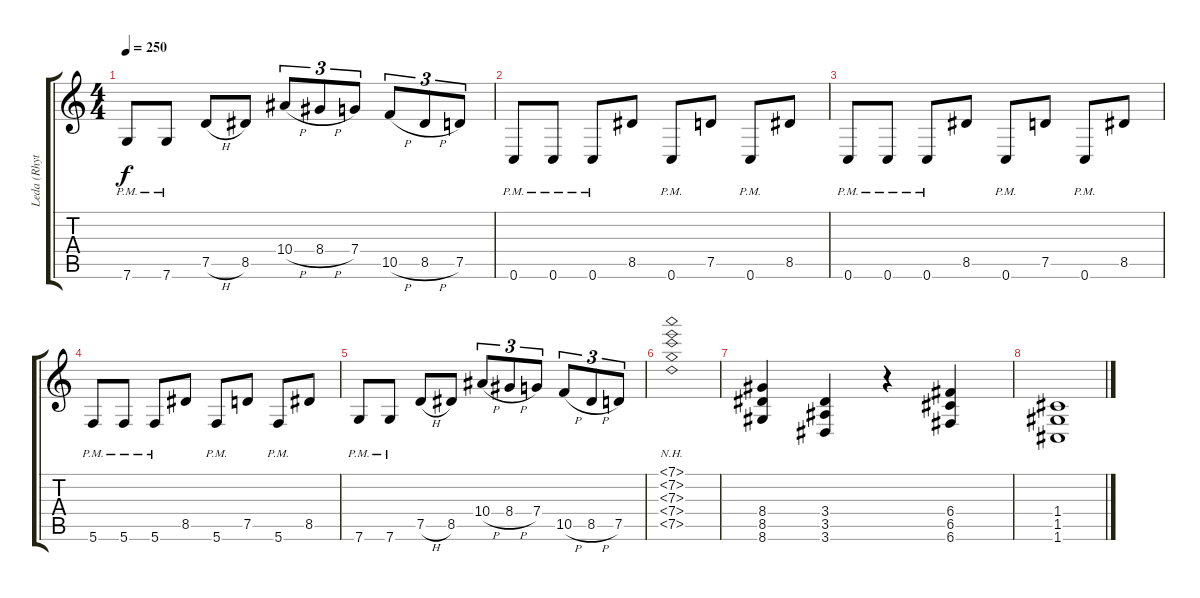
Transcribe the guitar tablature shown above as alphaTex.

\track ("Leda (Rhythm)" "Leda (Rhyt") {instrument distortionguitar}
\staff {score tabs}
\tuning (D4 A3 F3 C3 G2 C2) {hide}
\ts (4 4)
\tempo 250
\clef g2
\ks c
7.6{pm}.8{dy f} 7.6{pm}.8 7.5{h}.8 8.5.8 10.4{h}.8{tu (3 2)} 8.4{h}.8{tu (3 2)} 7.4.8{tu (3 2)} 10.5{h}.8{tu (3 2)} 8.5{h}.8{tu (3 2)} 7.5.8{tu (3 2)} |
0.6{pm}.8 0.6{pm}.8 0.6{pm}.8 8.5.8 0.6{pm}.8 7.5.8 0.6{pm}.8 8.5.8 |
0.6{pm}.8 0.6{pm}.8 0.6{pm}.8 8.5.8 0.6{pm}.8 7.5.8 0.6{pm}.8 8.5.8 |
5.6{pm}.8 5.6{pm}.8 5.6{pm}.8 8.5.8 5.6{pm}.8 7.5.8 5.6{pm}.8 8.5.8 |
7.6{pm}.8 7.6{pm}.8 7.5{h}.8 8.5.8 10.4{h}.8{tu (3 2)} 8.4{h}.8{tu (3 2)} 7.4.8{tu (3 2)} 10.5{h}.8{tu (3 2)} 8.5{h}.8{tu (3 2)} 7.5.8{tu (3 2)} |
(7.1{nh} 7.2{nh} 7.3{nh} 7.4{nh} 7.5{nh}).1 |
(8.4 8.5 8.6).4 (3.4 3.5 3.6).4 r.4 (6.4 6.5 6.6).4 |
(1.4 1.5 1.6).1
